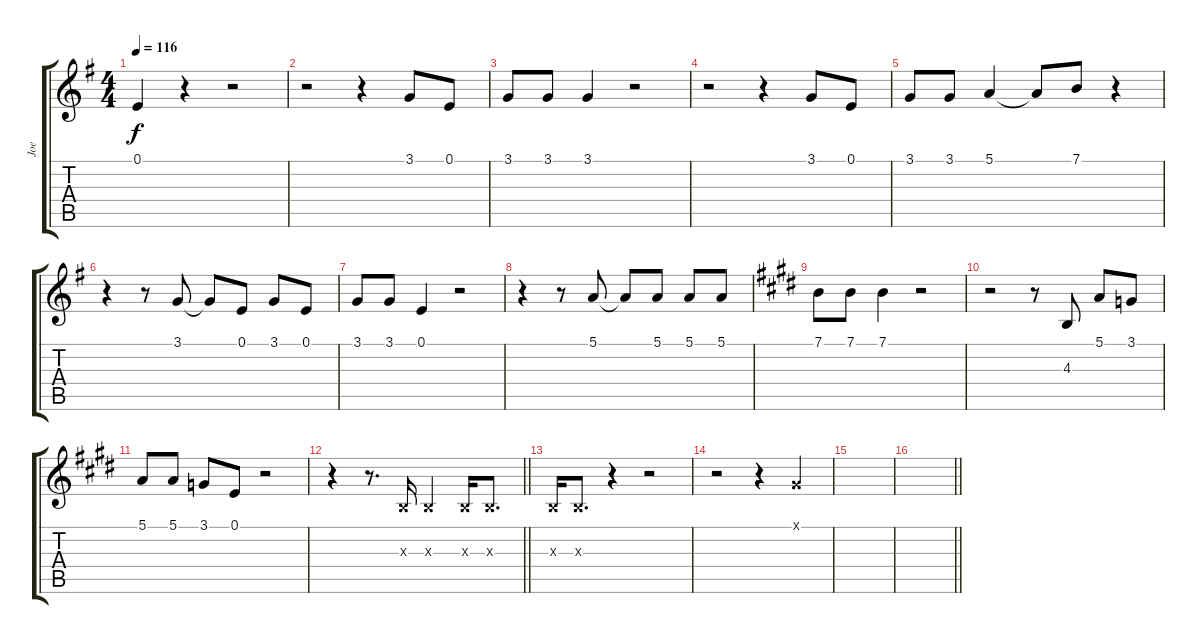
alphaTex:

\track ("Joe" "Joe") {instrument lead1square}
\staff {score tabs}
\tuning (E4 B3 G3 D3 A2 E2) {hide}
\ts (4 4)
\tempo 116
\clef g2
\ks g
0.1{t}.4{dy f} r.4 r.2 |
r.2 r.4 3.1.8 0.1.8 |
3.1.8 3.1.8 3.1.4 r.2 |
r.2 r.4 3.1.8 0.1.8 |
3.1.8 3.1.8 5.1.4 5.1{t}.8 7.1.8 r.4 |
r.4 r.8 3.1.8 3.1{t}.8 0.1.8 3.1.8 0.1.8 |
3.1.8 3.1.8 0.1.4 r.2 |
r.4 r.8 5.1.8 5.1{t}.8 5.1.8 5.1.8 5.1.8 |
\ks e
7.1.8 7.1.8 7.1.4 r.2 |
r.2 r.8 4.3.8 5.1.8 3.1.8 |
5.1.8 5.1.8 3.1.8 0.1.8 r.2 |
\barLineRight lightlight
r.4 r.8{d} 4.3{x}.16 4.3{x}.4 4.3{x}.16 4.3{x}.8{d} |
4.3{x}.16 4.3{x}.8{d} r.4 r.2 |
r.2 r.4 4.1{x}.4 |
|
\barLineRight lightlight
